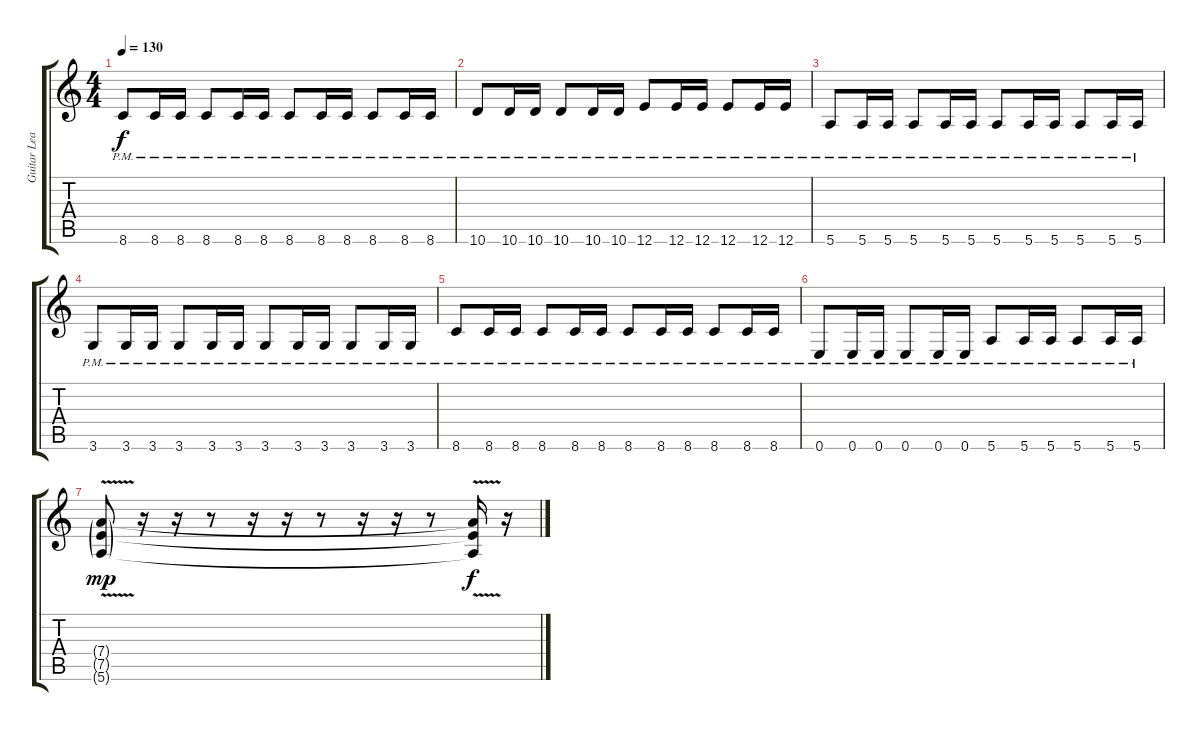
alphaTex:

\track ("Guitar Lead" "Guitar Lea") {instrument distortionguitar}
\staff {score tabs}
\tuning (E4 B3 G3 D3 A2 E2) {hide}
\ts (4 4)
\tempo 130
\clef g2
\ks c
8.6{pm}.8{dy f} 8.6{pm}.16 8.6{pm}.16 8.6{pm}.8 8.6{pm}.16 8.6{pm}.16 8.6{pm}.8 8.6{pm}.16 8.6{pm}.16 8.6{pm}.8 8.6{pm}.16 8.6{pm}.16 |
10.6{pm}.8 10.6{pm}.16 10.6{pm}.16 10.6{pm}.8 10.6{pm}.16 10.6{pm}.16 12.6{pm}.8 12.6{pm}.16 12.6{pm}.16 12.6{pm}.8 12.6{pm}.16 12.6{pm}.16 |
5.6{pm}.8 5.6{pm}.16 5.6{pm}.16 5.6{pm}.8 5.6{pm}.16 5.6{pm}.16 5.6{pm}.8 5.6{pm}.16 5.6{pm}.16 5.6{pm}.8 5.6{pm}.16 5.6{pm}.16 |
3.6{pm}.8 3.6{pm}.16 3.6{pm}.16 3.6{pm}.8 3.6{pm}.16 3.6{pm}.16 3.6{pm}.8 3.6{pm}.16 3.6{pm}.16 3.6{pm}.8 3.6{pm}.16 3.6{pm}.16 |
8.6{pm}.8 8.6{pm}.16 8.6{pm}.16 8.6{pm}.8 8.6{pm}.16 8.6{pm}.16 8.6{pm}.8 8.6{pm}.16 8.6{pm}.16 8.6{pm}.8 8.6{pm}.16 8.6{pm}.16 |
0.6{pm}.8 0.6{pm}.16 0.6{pm}.16 0.6{pm}.8 0.6{pm}.16 0.6{pm}.16 5.6{pm}.8 5.6{pm}.16 5.6{pm}.16 5.6{pm}.8 5.6{pm}.16 5.6{pm}.16 |
(7.4{v g} 7.5{v g} 5.6{v g}).8{dy mp} r.16 r.16 r.8 r.16 r.16 r.8 r.16 r.16 r.8 (7.4{t} 7.5{t} 5.6{t}).16{dy f} r.16
